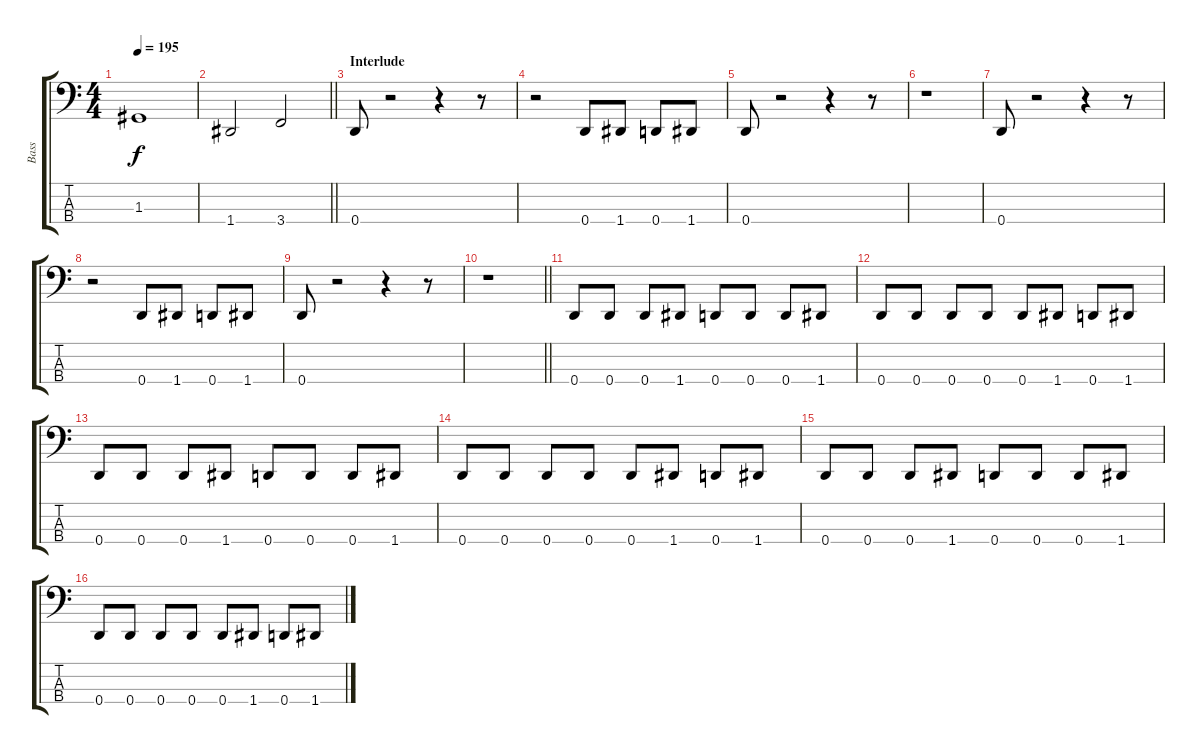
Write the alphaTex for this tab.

\track ("Bass" "Bass") {instrument electricbassfinger}
\staff {score tabs}
\tuning (F2 C2 G1 D1) {hide}
\ts (4 4)
\tempo 195
\clef f4
\ks c
1.3.1{dy f} |
\barLineRight lightlight
1.4.2 3.4.2 |
\section ("" "Interlude")
0.4.8 r.2 r.4 r.8 |
r.2 0.4.8 1.4.8 0.4.8 1.4.8 |
0.4.8 r.2 r.4 r.8 |
r.1 |
0.4.8 r.2 r.4 r.8 |
r.2 0.4.8 1.4.8 0.4.8 1.4.8 |
0.4.8 r.2 r.4 r.8 |
\barLineRight lightlight
r.1 |
0.4.8 0.4.8 0.4.8 1.4.8 0.4.8 0.4.8 0.4.8 1.4.8 |
0.4.8 0.4.8 0.4.8 0.4.8 0.4.8 1.4.8 0.4.8 1.4.8 |
0.4.8 0.4.8 0.4.8 1.4.8 0.4.8 0.4.8 0.4.8 1.4.8 |
0.4.8 0.4.8 0.4.8 0.4.8 0.4.8 1.4.8 0.4.8 1.4.8 |
0.4.8 0.4.8 0.4.8 1.4.8 0.4.8 0.4.8 0.4.8 1.4.8 |
0.4.8 0.4.8 0.4.8 0.4.8 0.4.8 1.4.8 0.4.8 1.4.8
